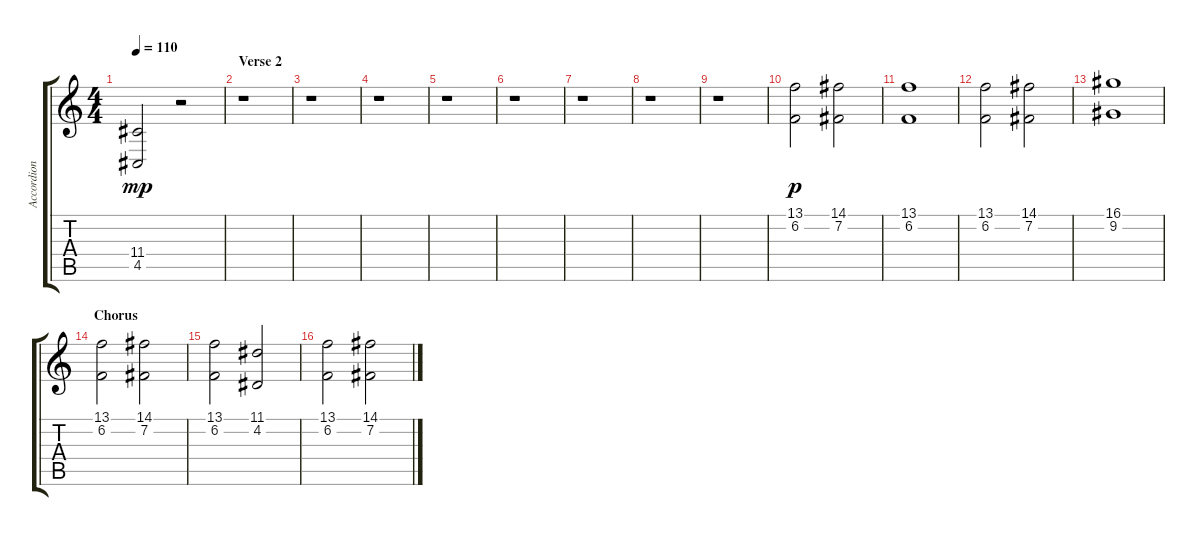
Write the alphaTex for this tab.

\track ("Accordion" "Accordion") {instrument accordion}
\staff {score tabs}
\tuning (E4 B3 G3 D3 A2 E2) {hide}
\ts (4 4)
\tempo 110
\clef g2
\ks c
(11.4{t} 4.5{t}).2{dy mp} r.2 |
\section ("" "Verse 2")
r.1 |
r.1 |
r.1 |
r.1 |
r.1 |
r.1 |
r.1 |
r.1 |
(13.1 6.2).2{dy p} (14.1 7.2).2 |
(13.1 6.2).1 |
(13.1 6.2).2 (14.1 7.2).2 |
(16.1 9.2).1 |
\section ("" "Chorus")
(13.1 6.2).2 (14.1 7.2).2 |
(13.1 6.2).2 (11.1 4.2).2 |
(13.1 6.2).2 (14.1 7.2).2
